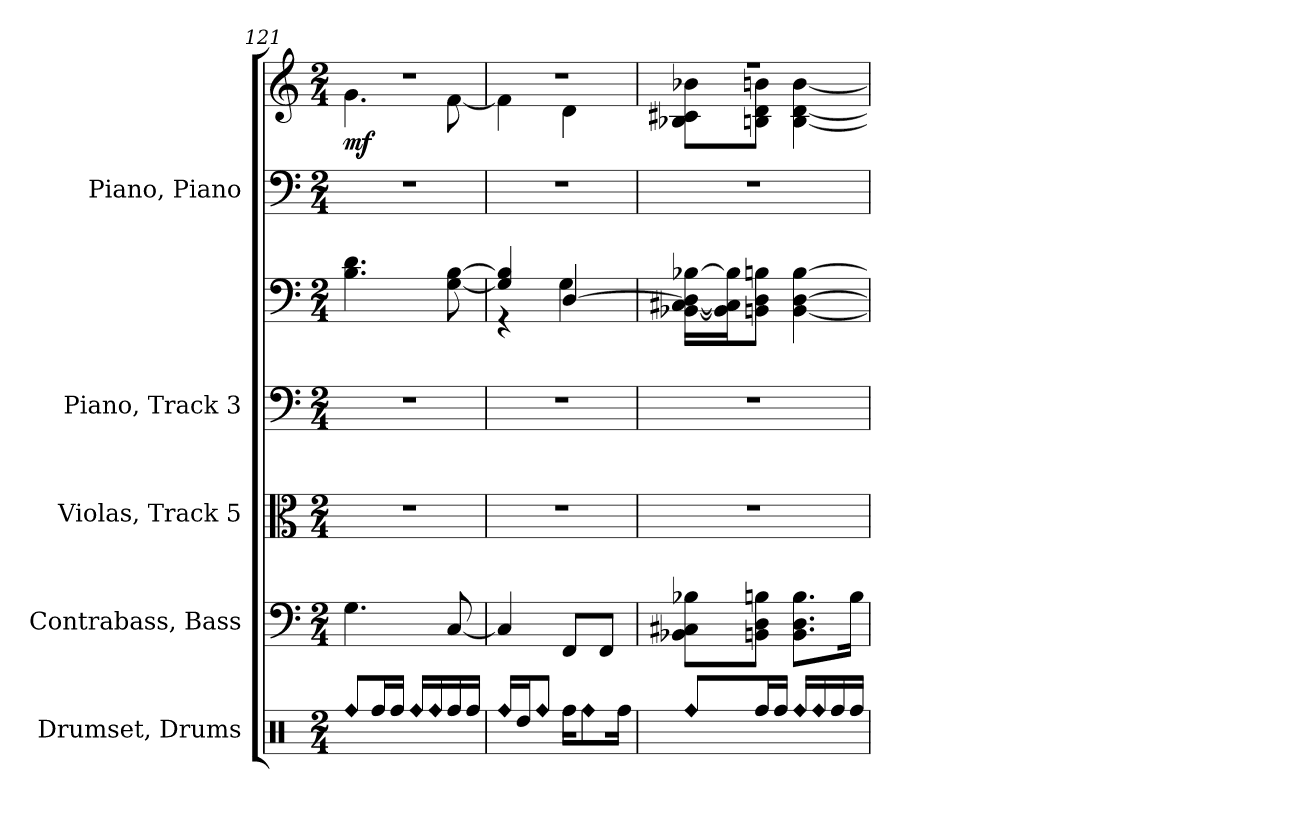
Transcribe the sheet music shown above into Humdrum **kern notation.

**kern	**kern	**kern	**kern	**kern	**kern	**kern	**dynam
*part5	*part4	*part3	*part2	*part2	*part1	*part1	*part1
*staff7	*staff6	*staff5	*staff4	*staff3	*staff2	*staff1	*staff1/2
*I"Drumset, Drums	*I"Contrabass, Bass	*I"Violas, Track  5	*I"Piano, Track  3	*	*I"Piano, Piano	*	*
*I'D. Set	*I'Cb.	*I'Vlas.	*I'Pno.	*	*I'Pno.	*	*
!!LO:LB:g=z
*clefX	*clefF4	*clefC3	*clefF4	*clefF4	*clefF4	*clefG2	*
*	*ITrd7c12	*	*	*	*	*	*
*k[]	*k[]	*k[]	*k[]	*k[]	*k[]	*k[]	*
*M2/4	*M2/4	*M2/4	*M2/4	*M2/4	*M2/4	*M2/4	*
=121	=121	=121	=121	=121	=121	=121	=121
!LO:N:head=diamond	!	!	!	!	!	!	!LO:DY:b
*	*	*	*	*	*	*^	*
8Rff/L	4.GG\	2r	2r	4.B\ 4.d\	2r	2r	4.g\	mf
16Rff/L	.	.	.	.	.	.	.	.
16Rff/JJ	.	.	.	.	.	.	.	.
!LO:N:head=diamond	!	!	!	!	!	!	!	!
16Rff/LL	.	.	.	.	.	.	.	.
!LO:N:head=diamond	!	!	!	!	!	!	!	!
16Rff/	.	.	.	.	.	.	.	.
16Rff/	[8CC/	.	.	[8G\ [8B\	.	.	[8f\	.
16Rff/JJ	.	.	.	.	.	.	.	.
=122	=122	=122	=122	=122	=122	=122	=122	=122
!LO:N:head=diamond	!	!	!	!	!	!	!	!
*	*	*	*	*^	*	*	*	*
16Rff/LL	4CC/]	2r	2r	4G/] 4B/]	4r	2r	2r	4f\]	.
16Rdd/J	.	.	.	.	.	.	.	.	.
!LO:N:head=diamond	!	!	!	!	!	!	!	!	!
8Rff/J	.	.	.	.	.	.	.	.	.
16Rff\KL	8FFF/L	.	.	[4D/	4G\	.	.	4d\	.
!LO:N:head=diamond	!	!	!	!	!	!	!	!	!
8Rff\	.	.	.	.	.	.	.	.	.
.	8FFF/J	.	.	.	.	.	.	.	.
16Rff\Jk	.	.	.	.	.	.	.	.	.
*	*	*	*	*v	*v	*	*	*	*
=123	=123	=123	=123	=123	=123	=123	=123	=123
!LO:N:head=diamond	!	!	!	!	!	!	!	!
8Rff/L	8BBB-X\ 8CC#X\ 8BB-X\L	2r	2r	[16BB-X\ [16C#X\ 16D\] [16B-X\LL	2r	2r	8B-X\ 8c#X\ 8b-X\L	.
.	.	.	.	16BB-\] 16C#\] 16B-\]J	.	.	.	.
16Rff/L	8BBBn\ 8DD\ 8BBn\J	.	.	8BBn\ 8D\ 8Bn\J	.	.	8Bn\ 8d\ 8bn\J	.
16Rff/JJ	.	.	.	.	.	.	.	.
!LO:N:head=diamond	!	!	!	!	!	!	!	!
16Rff/LL	8.BBB\ 8.DD\ 8.BB\L	.	.	[4BB\ [4D\ [4B\	.	.	[4B\ [4d\ [4b\	.
!LO:N:head=diamond	!	!	!	!	!	!	!	!
16Rff/	.	.	.	.	.	.	.	.
16Rff/	.	.	.	.	.	.	.	.
16Rff/JJ	16BB\Jk	.	.	.	.	.	.	.
*	*	*	*	*	*	*v	*v	*
=	=	=	=	=	=	=	=
*-	*-	*-	*-	*-	*-	*-	*-
